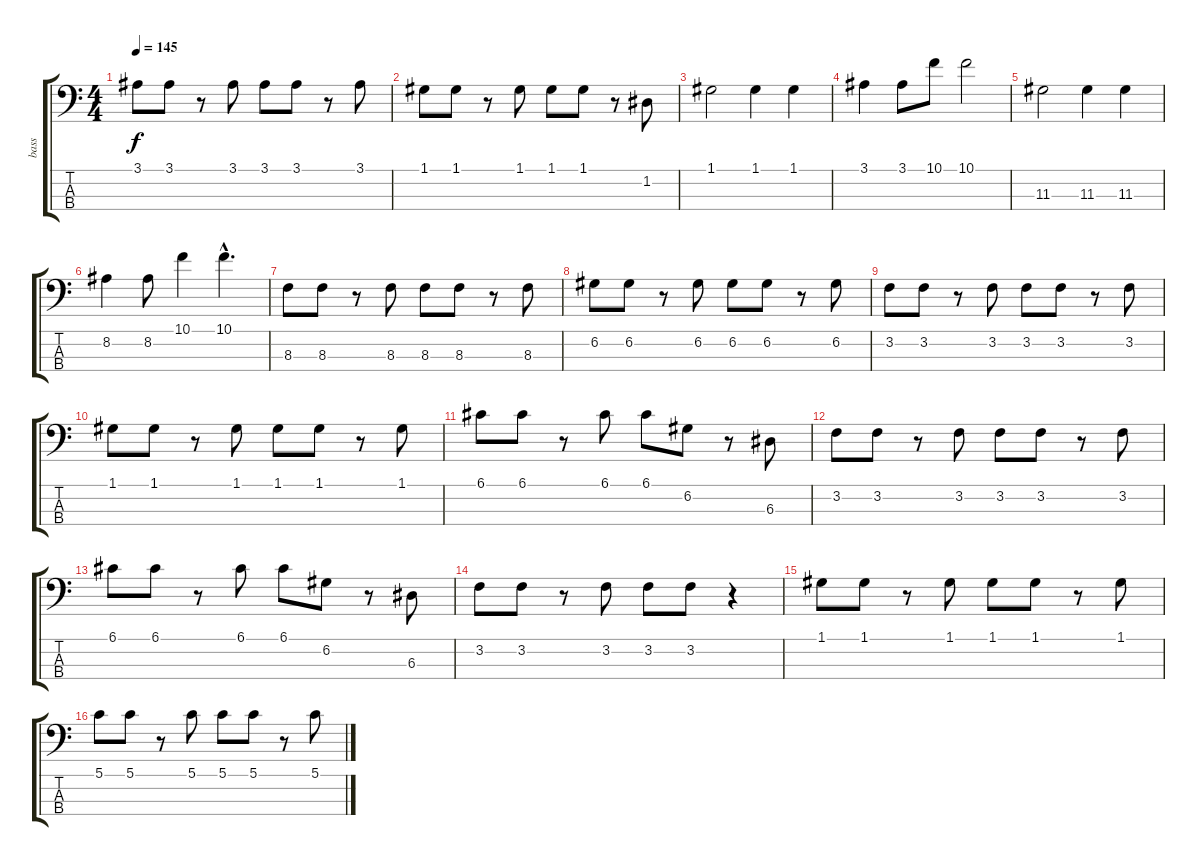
\track ("bass" "bass") {instrument electricbassfinger}
\staff {score tabs}
\tuning (G2 D2 A1 E1) {hide}
\ts (4 4)
\tempo 145
\clef f4
\ks c
3.1.8{dy f} 3.1.8 r.8 3.1.8 3.1.8 3.1.8 r.8 3.1.8 |
1.1.8 1.1.8 r.8 1.1.8 1.1.8 1.1.8 r.8 1.2.8 |
1.1.2 1.1.4 1.1.4 |
3.1.4 3.1.8 10.1.8 10.1.2 |
11.3.2 11.3.4 11.3.4 |
8.2.4 8.2.8 10.1.4 10.1{hac}.4{d} |
8.3.8 8.3.8 r.8 8.3.8 8.3.8 8.3.8 r.8 8.3.8 |
6.2.8 6.2.8 r.8 6.2.8 6.2.8 6.2.8 r.8 6.2.8 |
3.2.8 3.2.8 r.8 3.2.8 3.2.8 3.2.8 r.8 3.2.8 |
1.1.8 1.1.8 r.8 1.1.8 1.1.8 1.1.8 r.8 1.1.8 |
6.1.8 6.1.8 r.8 6.1.8 6.1.8 6.2.8 r.8 6.3.8 |
3.2.8 3.2.8 r.8 3.2.8 3.2.8 3.2.8 r.8 3.2.8 |
6.1.8 6.1.8 r.8 6.1.8 6.1.8 6.2.8 r.8 6.3.8 |
3.2.8 3.2.8 r.8 3.2.8 3.2.8 3.2.8 r.4 |
1.1.8 1.1.8 r.8 1.1.8 1.1.8 1.1.8 r.8 1.1.8 |
5.1.8 5.1.8 r.8 5.1.8 5.1.8 5.1.8 r.8 5.1.8
